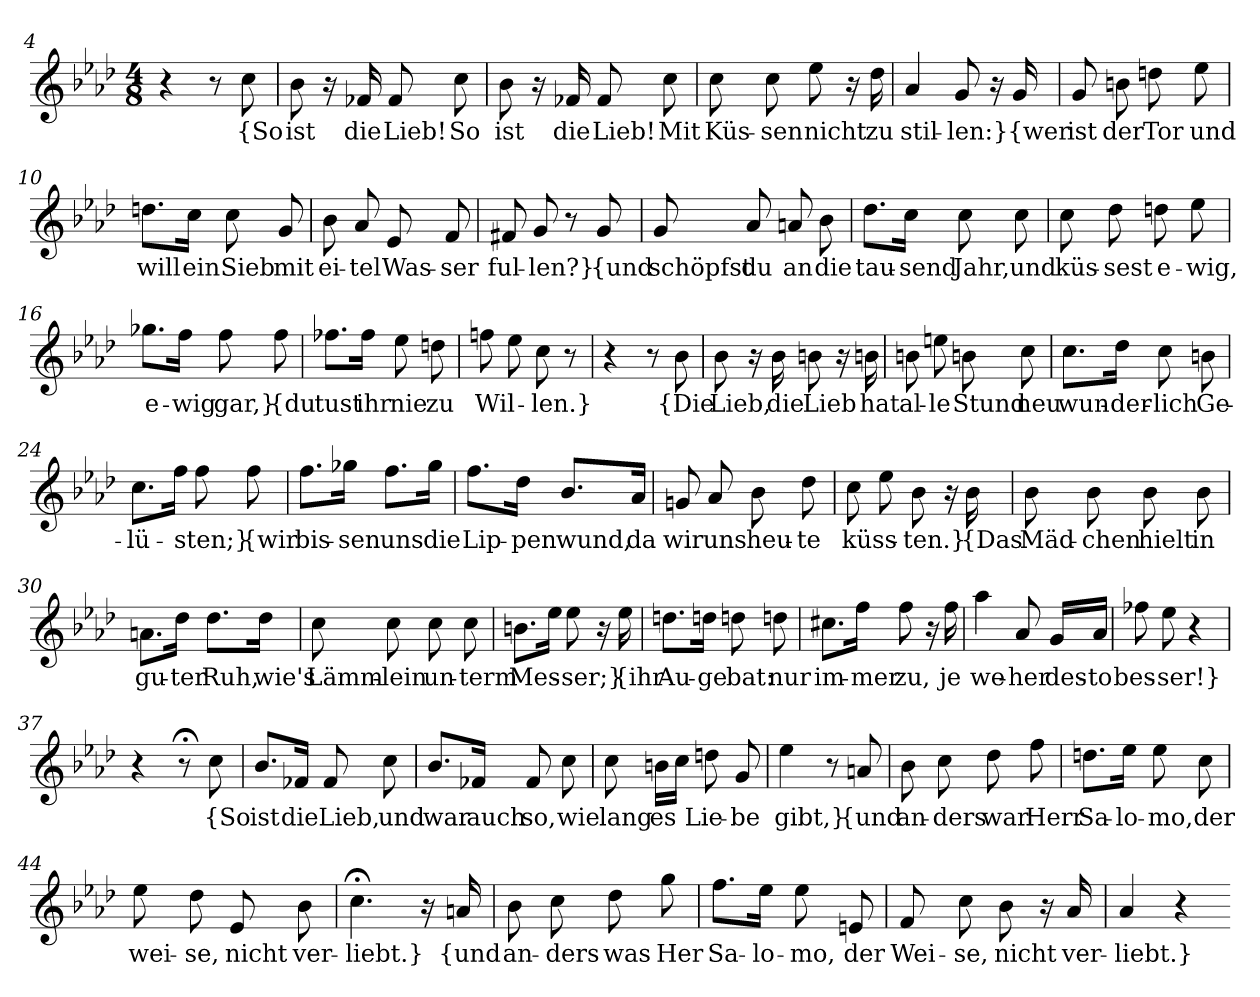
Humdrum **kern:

**kern	**text
*part1	*part1
*staff1	*staff1
*clefG2	*
*k[b-e-a-d-]	*
*M4/8	*
=4	=4
4r	.
8r	.
8cc	{So
=5	=5
8b-	ist
16r	.
16f-X	die
8f-	Lieb!
8cc	So
=6	=6
8b-	ist
16r	.
16f-X	die
8f-	Lieb!
8cc	Mit
=7	=7
8cc	Küs-
8cc	-sen
8ee-	nicht
16r	.
16dd-	zu
=8	=8
4a-	stil-
8g	-len:}
16r	.
16g	{wer
=9	=9
8g	ist
8bn	der
8ddn	Tor
8ee-	und
=10	=10
8.ddn\L	will
16cc\Jk	ein
8cc	Sieb
8g	mit
=11	=11
8b-	ei-
8a-	-tel
8e-	Was-
8f	-ser
=12	=12
8f#X	ful-
8g	-len?}
8r	.
8g	{und
=13	=13
8g	schöpfst
8a-	du
8an	an
8b-	die
=14	=14
8.dd-\L	tau-
16cc\Jk	-send
8cc	Jahr,
8cc	und
=15	=15
8cc	küs-
8dd-	-sest
8ddn	e-
8ee-	-wig,
=16	=16
8.gg-X\L	e-
16ff\Jk	-wig
8ff	gar,}
8ff	{du
=17	=17
8.ff-X\L	tust
16ff-\Jk	ihr
8ee-	nie
8ddn	zu
=18	=18
8ffn	Wil-
8ee-	.
8cc	-len.}
8r	.
=20	=20
4r	.
8r	.
8b-	{Die
=21	=21
8b-	Lieb,
16r	.
16b-	die
8bn	Lieb
16r	.
16bn	hat
=22	=22
8bn	al-
8een	-le
8bn	Stund
8cc	neu
=23	=23
8.cc\L	wun-
16dd-\Jk	-der-
8cc	-lich
8bn	Ge-
=24	=24
8.cc\L	-lü-
16ff\Jk	.
8ff	-sten;}
8ff	{wir
=25	=25
8.ff\L	bis-
16gg-X\Jk	-sen
8.ff\L	uns
16gg-\Jk	die
=26	=26
8.ff\L	Lip-
16dd-\Jk	-pen
8.b-/L	wund,
16a-/Jk	da
=27	=27
8gn	wir
8a-	uns
8b-	heu-
8dd-	-te
=28	=28
8cc	küss-
8ee-	.
8b-	-ten.}
16r	.
16b-	{Das
=29	=29
8b-	Mäd-
8b-	-chen
8b-	hielt
8b-	in
=30	=30
8.an\L	gu-
16dd-\Jk	-ter
8.dd-\L	Ruh,
16dd-\Jk	wie's
=31	=31
8cc	Lämm-
8cc	-lein
8cc	un-
8cc	-term
=32	=32
8.bn\L	Mes-
16ee-\Jk	.
8ee-	-ser;}
16r	.
16ee-	{ihr
=33	=33
8.ddn\L	Au-
16ddn\Jk	-ge
8ddn	bat:
8ddn	nur
=34	=34
8.cc#X\L	im-
16ff\Jk	-mer
8ff	zu,
16r	.
16ff	je
=35	=35
4aa-	we-
8a-	-her
16g/LL	des-
16a-/JJ	-to
=36	=36
8ff-X	bes-
8ee-	-ser!}
4r	.
=37	=37
4r	.
8r;<	.
8cc	{So
=38	=38
8.b-/L	ist
16f-X/Jk	die
8f-	Lieb,
8cc	und
=39	=39
8.b-/L	war
16f-X/Jk	auch
8f-	so,
8cc	wie
=40	=40
8cc	lang
16bn\LL	es
16cc\JJ	.
8ddn	Lie-
8g	-be
=41	=41
4ee-	gibt,}
8r	.
8an	{und
=42	=42
8b-	an-
8cc	-ders
8dd-	war
8ff	Herr
=43	=43
8.ddn\L	Sa-
16ee-\Jk	-lo-
8ee-	-mo,
8cc	der
=44	=44
8ee-	wei-
8dd-	-se,
8e-	nicht
8b-	ver-
=45	=45
4.cc;<	-liebt.}
16r	.
16an	{und
=46	=46
8b-	an-
8cc	-ders
8dd-	was
8gg	Her
=47	=47
8.ff\L	Sa-
16ee-\Jk	-lo-
8ee-	-mo,
8en	der
=48	=48
8f	Wei-
8cc	-se,
8b-	nicht
16r	.
16a-	ver-
=49	=49
4a-	-liebt.}
4r	.
=-	=-
*-	*-
